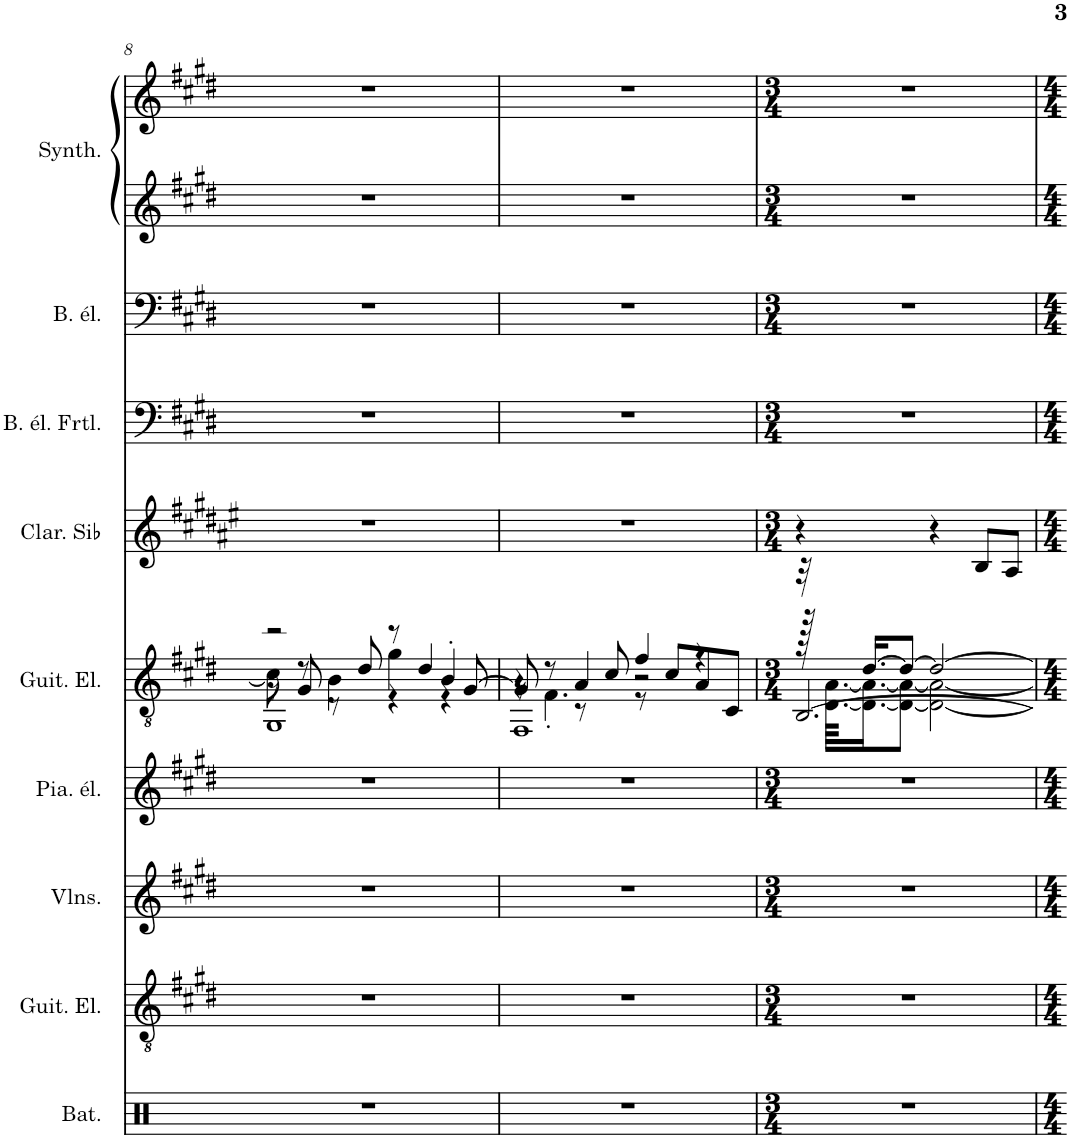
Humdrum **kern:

**kern	**kern	**kern	**kern	**kern	**kern	**kern	**kern	**kern	**kern
*part9	*part8	*part7	*part6	*part5	*part4	*part3	*part2	*part1	*part1
*staff10	*staff9	*staff8	*staff7	*staff6	*staff5	*staff4	*staff3	*staff2	*staff1
*I"Batterie	*I"Guitare électrique	*I"Violons	*I"Piano électrique	*I"Guitare électrique	*I"Clarinette en Sib	*I"Basse électrique fretless	*I"Basse électrique à 5 cordes	*I"Synthétiseur d'effets	*
*I'Bat.	*I'Guit. El.	*I'Vlns.	*I'Pia. él.	*I'Guit. El.	*I'Clar. Sib	*I'B. él. Frtl.	*I'B. él.	*I'Synth.	*
!!LO:PB:g=z
*clefX	*clefGv2	*clefG2	*clefG2	*clefGv2	*clefG2	*clefF4	*clefF4	*clefG2	*clefG2
*	*	*	*	*	*Trd1c2	*Trd7c12	*Trd7c12	*	*
*k[]	*k[f#c#g#d#]	*k[f#c#g#d#]	*k[f#c#g#d#]	*k[f#c#g#d#]	*k[f#c#g#d#a#e#]	*k[f#c#g#d#]	*k[f#c#g#d#]	*k[f#c#g#d#]	*k[f#c#g#d#]
*M4/4	*M4/4	*M4/4	*M4/4	*M4/4	*M4/4	*M4/4	*M4/4	*M4/4	*M4/4
=8	=8	=8	=8	=8	=8	=8	=8	=8	=8
*	*	*	*	*^	*	*	*	*	*
*	*	*	*	*	*^	*	*	*	*	*
*	*	*	*	*	*	*^	*	*	*	*	*
1r	1r	1r	1r	2r	8c#\]	8r	1GG#	1r	1r	1r	1r	1r
.	.	.	.	.	8r	8G#/	.	.	.	.	.	.
.	.	.	.	.	4B\	8r	.	.	.	.	.	.
.	.	.	.	.	.	8d#/	.	.	.	.	.	.
.	.	.	.	8r	4g#\	4r	.	.	.	.	.	.
.	.	.	.	4d#/	.	.	.	.	.	.	.	.
.	.	.	.	.	4r	4B'/	.	.	.	.	.	.
.	.	.	.	[8G#/	.	.	.	.	.	.	.	.
=9	=9	=9	=9	=9	=9	=9	=9	=9	=9	=9	=9	=9
1r	1r	1r	1r	8G#/]	8r	4r	1FF#	1r	1r	1r	1r	1r
.	.	.	.	8r	4.F#'\	.	.	.	.	.	.	.
.	.	.	.	4A/	.	8r	.	.	.	.	.	.
.	.	.	.	.	.	8c#/	.	.	.	.	.	.
.	.	.	.	4f#/	2r	8r	.	.	.	.	.	.
.	.	.	.	.	.	8c#/L	.	.	.	.	.	.
.	.	.	.	4r	.	8A/	.	.	.	.	.	.
.	.	.	.	.	.	8C#/J	.	.	.	.	.	.
*	*	*	*	*v	*v	*v	*v	*	*	*	*	*
=10	=10	=10	=10	=10	=10	=10	=10	=10	=10
*M3/4	*M3/4	*M3/4	*M3/4	*M3/4	*M3/4	*M3/4	*M3/4	*M3/4	*M3/4
*	*	*	*	*^	*	*	*	*	*
*	*	*	*	*	*^	*	*	*	*	*
2.r	2.r	2.r	2.r	32r	128r	[2.BB/	4r	2.r	2.r	2.r	2.r
.	.	.	.	.	[64.D#\ [64.A\KKLL	.	.	.	.	.	.
.	.	.	.	[16.d#/KL	16.D#\_ 16.A\_J	.	.	.	.	.	.
.	.	.	.	8d#/J_	8D#\_ 8A\_J	.	.	.	.	.	.
.	.	.	.	2d#/_	2D#\_ 2A\_	.	4r	.	.	.	.
.	.	.	.	.	.	.	8B/L	.	.	.	.
.	.	.	.	.	.	.	8A#/J	.	.	.	.
*	*	*	*	*v	*v	*v	*	*	*	*	*
=	=	=	=	=	=	=	=	=	=
*-	*-	*-	*-	*-	*-	*-	*-	*-	*-
